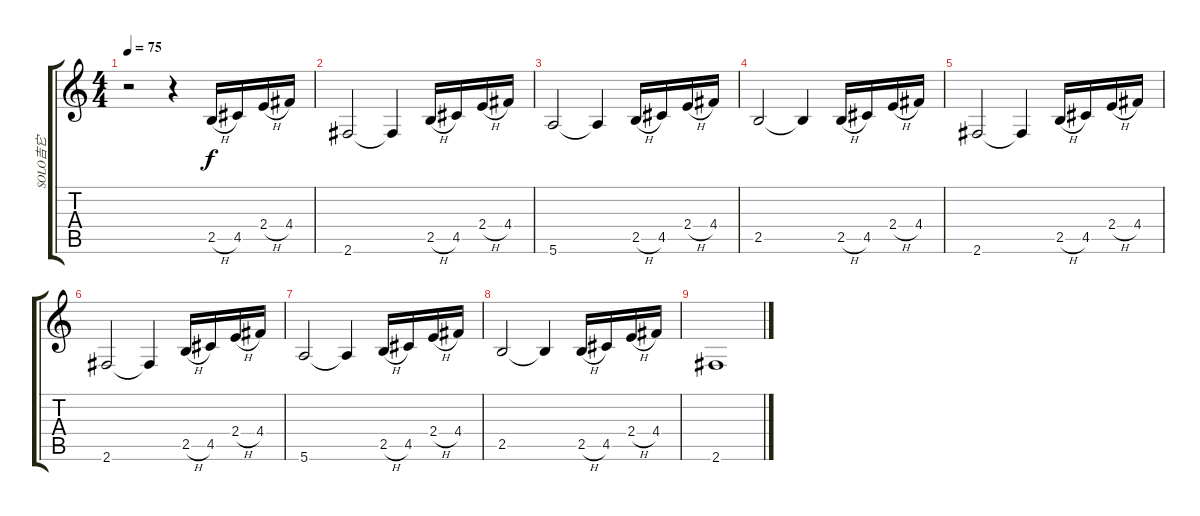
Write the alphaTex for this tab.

\track ("SOLO吉它" "SOLO吉它") {instrument overdrivenguitar}
\staff {score tabs}
\tuning (E4 B3 G3 D3 A2 E2) {hide}
\ts (4 4)
\tempo 75
\clef g2
\ks c
r.2{dy f instrument overdrivenguitar} r.4 2.5{h}.16 4.5.16 2.4{h}.16 4.4.16 |
2.6.2 2.6{t}.4 2.5{h}.16 4.5.16 2.4{h}.16 4.4.16 |
5.6.2 5.6{t}.4 2.5{h}.16 4.5.16 2.4{h}.16 4.4.16 |
2.5.2 2.5{t}.4 2.5{h}.16 4.5.16 2.4{h}.16 4.4.16 |
2.6.2 2.6{t}.4 2.5{h}.16 4.5.16 2.4{h}.16 4.4.16 |
2.6.2 2.6{t}.4 2.5{h}.16 4.5.16 2.4{h}.16 4.4.16 |
5.6.2 5.6{t}.4 2.5{h}.16 4.5.16 2.4{h}.16 4.4.16 |
2.5.2 2.5{t}.4 2.5{h}.16 4.5.16 2.4{h}.16 4.4.16 |
2.6.1
